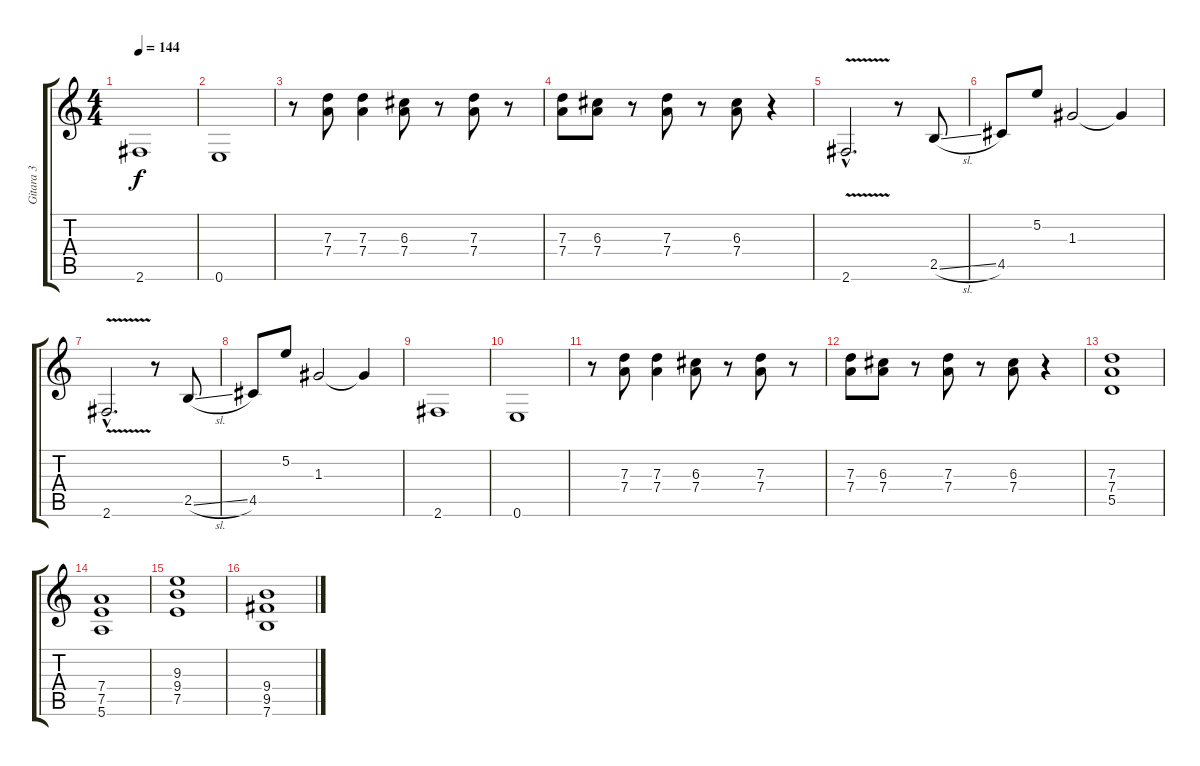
\track ("Gitara 3" "Gitara 3") {instrument distortionguitar}
\staff {score tabs}
\tuning (E4 B3 G3 D3 A2 E2) {hide}
\ts (4 4)
\tempo 144
\clef g2
\ks c
2.6.1{dy f} |
0.6.1 |
r.8 (7.3 7.4).8 (7.3 7.4).4 (6.3 7.4).8 r.8 (7.3 7.4).8 r.8 |
(7.3 7.4).8 (6.3 7.4).8 r.8 (7.3 7.4).8 r.8 (6.3 7.4).8 r.4 |
2.6{v hac}.2{d} r.8 2.5{sl}.8 |
4.5.8 5.2.8 1.3.2 1.3{t}.4 |
2.6{v hac}.2{d} r.8 2.5{sl}.8 |
4.5.8 5.2.8 1.3.2 1.3{t}.4 |
2.6.1 |
0.6.1 |
r.8 (7.3 7.4).8 (7.3 7.4).4 (6.3 7.4).8 r.8 (7.3 7.4).8 r.8 |
(7.3 7.4).8 (6.3 7.4).8 r.8 (7.3 7.4).8 r.8 (6.3 7.4).8 r.4 |
(7.3 7.4 5.5).1{volume 10 instrument distortionguitar} |
(7.4 7.5 5.6).1 |
(9.3 9.4 7.5).1 |
(9.4 9.5 7.6).1
